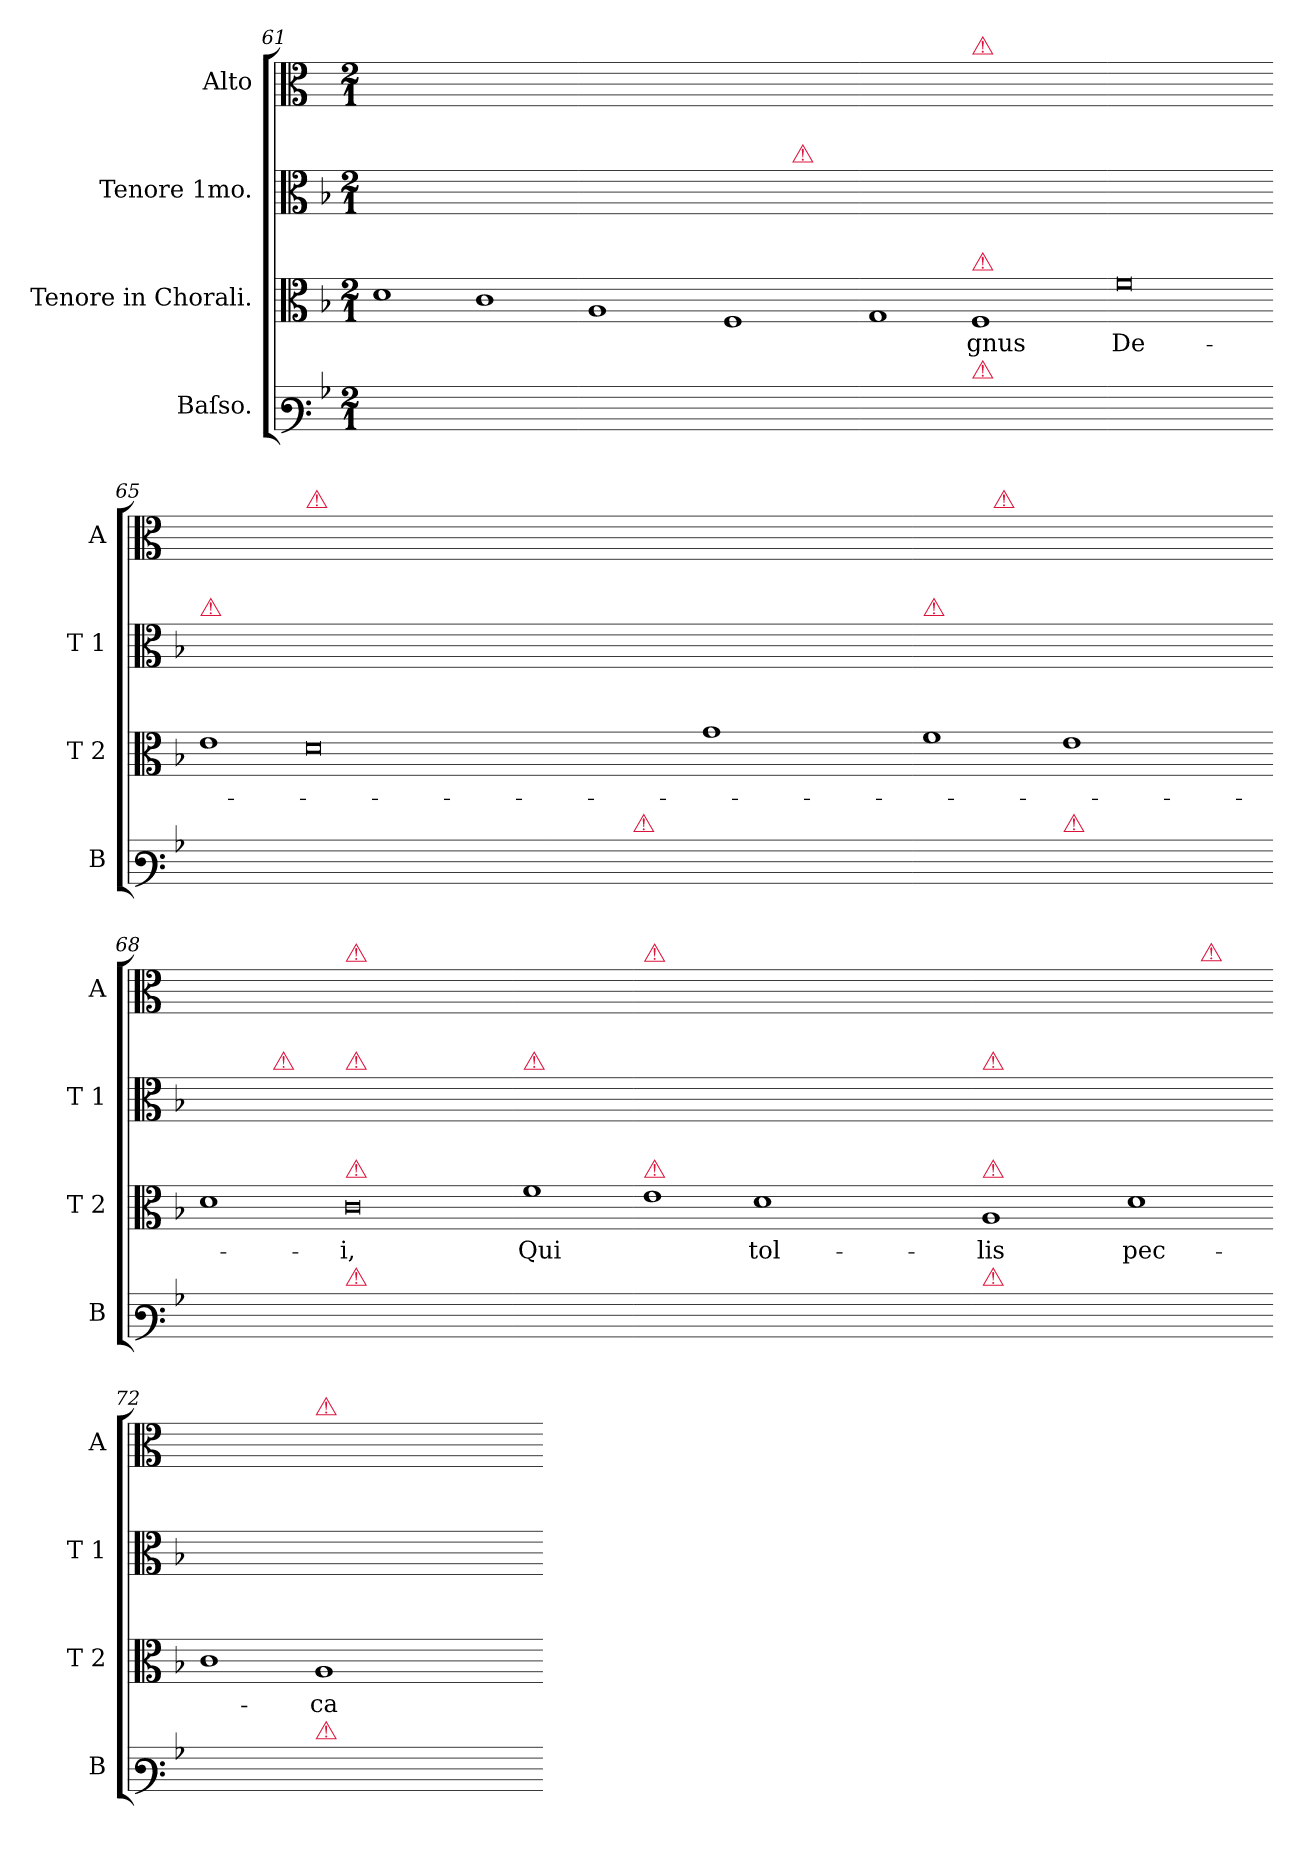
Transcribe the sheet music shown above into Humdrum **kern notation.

**kern	**text	**kern	**text	**kern	**text	**kern	**text
*part4	*part4	*part3	*part3	*part2	*part2	*part1	*part1
*staff4	*staff4	*staff3	*staff3	*staff2	*staff2	*staff1	*staff1
*I"Baſso.	*	*I"Tenore in Chorali.	*	*I"Tenore 1mo.	*	*I"Alto	*
*I'B	*	*I'T 2	*	*I'T 1	*	*I'A	*
*clefF3	*	*clefC3	*	*clefC3	*	*clefC3	*
*k[b-]	*	*k[b-]	*	*k[b-]	*	*k[]	*
*M2/1	*	*M2/1	*	*M2/1	*	*M2/1	*
=61	=61	=61	=61	=61	=61	=61	=61
1BB-yy	.	1d	.	1B-yy	.	1fyy	.
1Cyy	.	1c	.	1Gyy	.	1eyy	.
=62-	=62-	=62-	=62-	=62-	=62-	=62-	=62-
1Fyy	.	1A	.	2F/yy	.	1cyy	.
.	.	.	.	1cyy	.	.	.
1Dyy	.	1F	.	.	.	1dyy	.
!	!	!	!	!LO:TX:a:color=crimson:t=⚠	!	!	!
.	.	.	.	2B-/yy	.	.	.
=63-	=63-	=63-	=63-	=63-	=63-	=63-	=63-
1Cyy	-gnus	1G	.	1.cyy	.	1eyy	.
!	!	!	!	!	!	!LO:TX:a:color=crimson:t=⚠	!
!	!	!LO:TX:a:color=crimson:t=⚠	!	!	!	!	!
!LO:TX:a:color=crimson:t=⚠	!	!	!	!	!	!	!
1Fyy	.	1F	-gnus	.	.	1fyy	-gnus
.	.	.	.	2B-/yy	.	.	.
=64-	=64-	=64-	=64-	=64-	=64-	=64-	=64-
0Fyy	De-	0f	De-	0Ayy	.	0cyy	De-
=65-	=65-	=65-	=65-	=65-	=65-	=65-	=65-
!	!	!	!	!LO:TX:a:color=crimson:t=⚠	!	!	!
1Cyy	.	1e	.	1Gyy	-gnus	1cyy	.
!	!	!	!	!	!	!LO:TX:a:color=crimson:t=⚠	!
1.Gyy	.	0d	.	1.gyy	De-	1B-Xyy	.
.	.	.	.	.	.	1ryy	.
2ryy	.	.	.	2ryy	.	.	.
=66-	=66-	=66-	=66-	=66-	=66-	=66-	=66-
2ryy	.	1ryy	.	2ryy	.	2B-/yy	.
!LO:TX:a:color=crimson:t=⚠	!	!	!	!	!	!	!
2F/yy	.	.	.	2d\yy	.	2A/yy	.
2E/yy	.	1g	.	1eyy	.	2G/yy	.
2C/yy	.	.	.	.	.	1c\yy	.
2ryy	.	2ryy	.	2ryy	.	.	.
=67-	=67-	=67-	=67-	=67-	=67-	=67-	=67-
!	!	!	!	!LO:TX:a:color=crimson:t=⚠	!	!	!
1Dyy	.	1f	.	1dyy	.	2ryy	.
!	!	!	!	!	!	!LO:TX:a:color=crimson:t=⚠	!
.	.	.	.	.	.	2Bn/yy	.
!LO:TX:a:color=crimson:t=⚠	!	!	!	!	!	!	!
1Cyy	.	1e	.	2e\yy	.	2c/yy	-i
.	.	.	.	1c\yy	.	1g\yy	De-
2ryy	.	2ryy	.	.	.	.	.
=68-	=68-	=68-	=68-	=68-	=68-	=68-	=68-
1Gyy	.	1d	.	2ryy	.	2ryy	.
!	!	!	!	!LO:TX:a:color=crimson:t=⚠	!	!	!
.	.	.	.	2B-/yy	.	2g\yy	.
!	!	!	!	!	!	!LO:TX:a:color=crimson:t=⚠	!
!	!	!	!	!LO:TX:a:color=crimson:t=⚠	!	!	!
!	!	!LO:TX:a:color=crimson:t=⚠	!	!	!	!	!
!LO:TX:a:color=crimson:t=⚠	!	!	!	!	!	!	!
0Cyy	-i	0c	-i,	0cyy	-i	0eyy	-i
=69-	=69-	=69-	=69-	=69-	=69-	=69-	=69-
!	!	!	!	!LO:TX:a:color=crimson:t=⚠	!	!	!
1Dyy	Qui	1f	Qui	1Ayy	Qui	1Ayy	Qui
=70-	=70-	=70-	=70-	=70-	=70-	=70-	=70-
!	!	!	!	!	!	!LO:TX:a:color=crimson:t=⚠	!
!	!	!LO:TX:a:color=crimson:t=⚠	!	!	!	!	!
1Cyy	.	1e	.	1Gyy	.	1cyy	tol-
1Dyy	tol-	1d	tol-	1Fyy	tol-	2A/yy	-lis
.	.	.	.	.	.	1F/yy	pec-
2ryy	.	2ryy	.	2ryy	.	.	.
=71-	=71-	=71-	=71-	=71-	=71-	=71-	=71-
!	!	!	!	!LO:TX:a:color=crimson:t=⚠	!	!	!
!	!	!LO:TX:a:color=crimson:t=⚠	!	!	!	!	!
!LO:TX:a:color=crimson:t=⚠	!	!	!	!	!	!	!
1Dyy	-lis	1A	-lis	1Ayy	-lis	2ryy	.
.	.	.	.	.	.	1fyy	-ca-
1BB-yy	pec-	1d	pec-	1B-yy	pec-	.	.
!	!	!	!	!	!	!LO:TX:a:color=crimson:t=⚠	!
.	.	.	.	.	.	2f\yy	-ta
=72-	=72-	=72-	=72-	=72-	=72-	=72-	=72-
1Cyy	.	1c	.	1Gyy	.	1eyy	pec-
!	!	!	!	!	!	!LO:TX:a:color=crimson:t=⚠	!
!LO:TX:a:color=crimson:t=⚠	!	!	!	!	!	!	!
1Fyy	-ca-	1A	-ca-	2F/yy	-ca-	1cyy	.
.	.	.	.	1A/yy	.	.	.
2ryy	.	2ryy	.	.	.	2ryy	.
=-	=-	=-	=-	=-	=-	=-	=-
*-	*-	*-	*-	*-	*-	*-	*-
